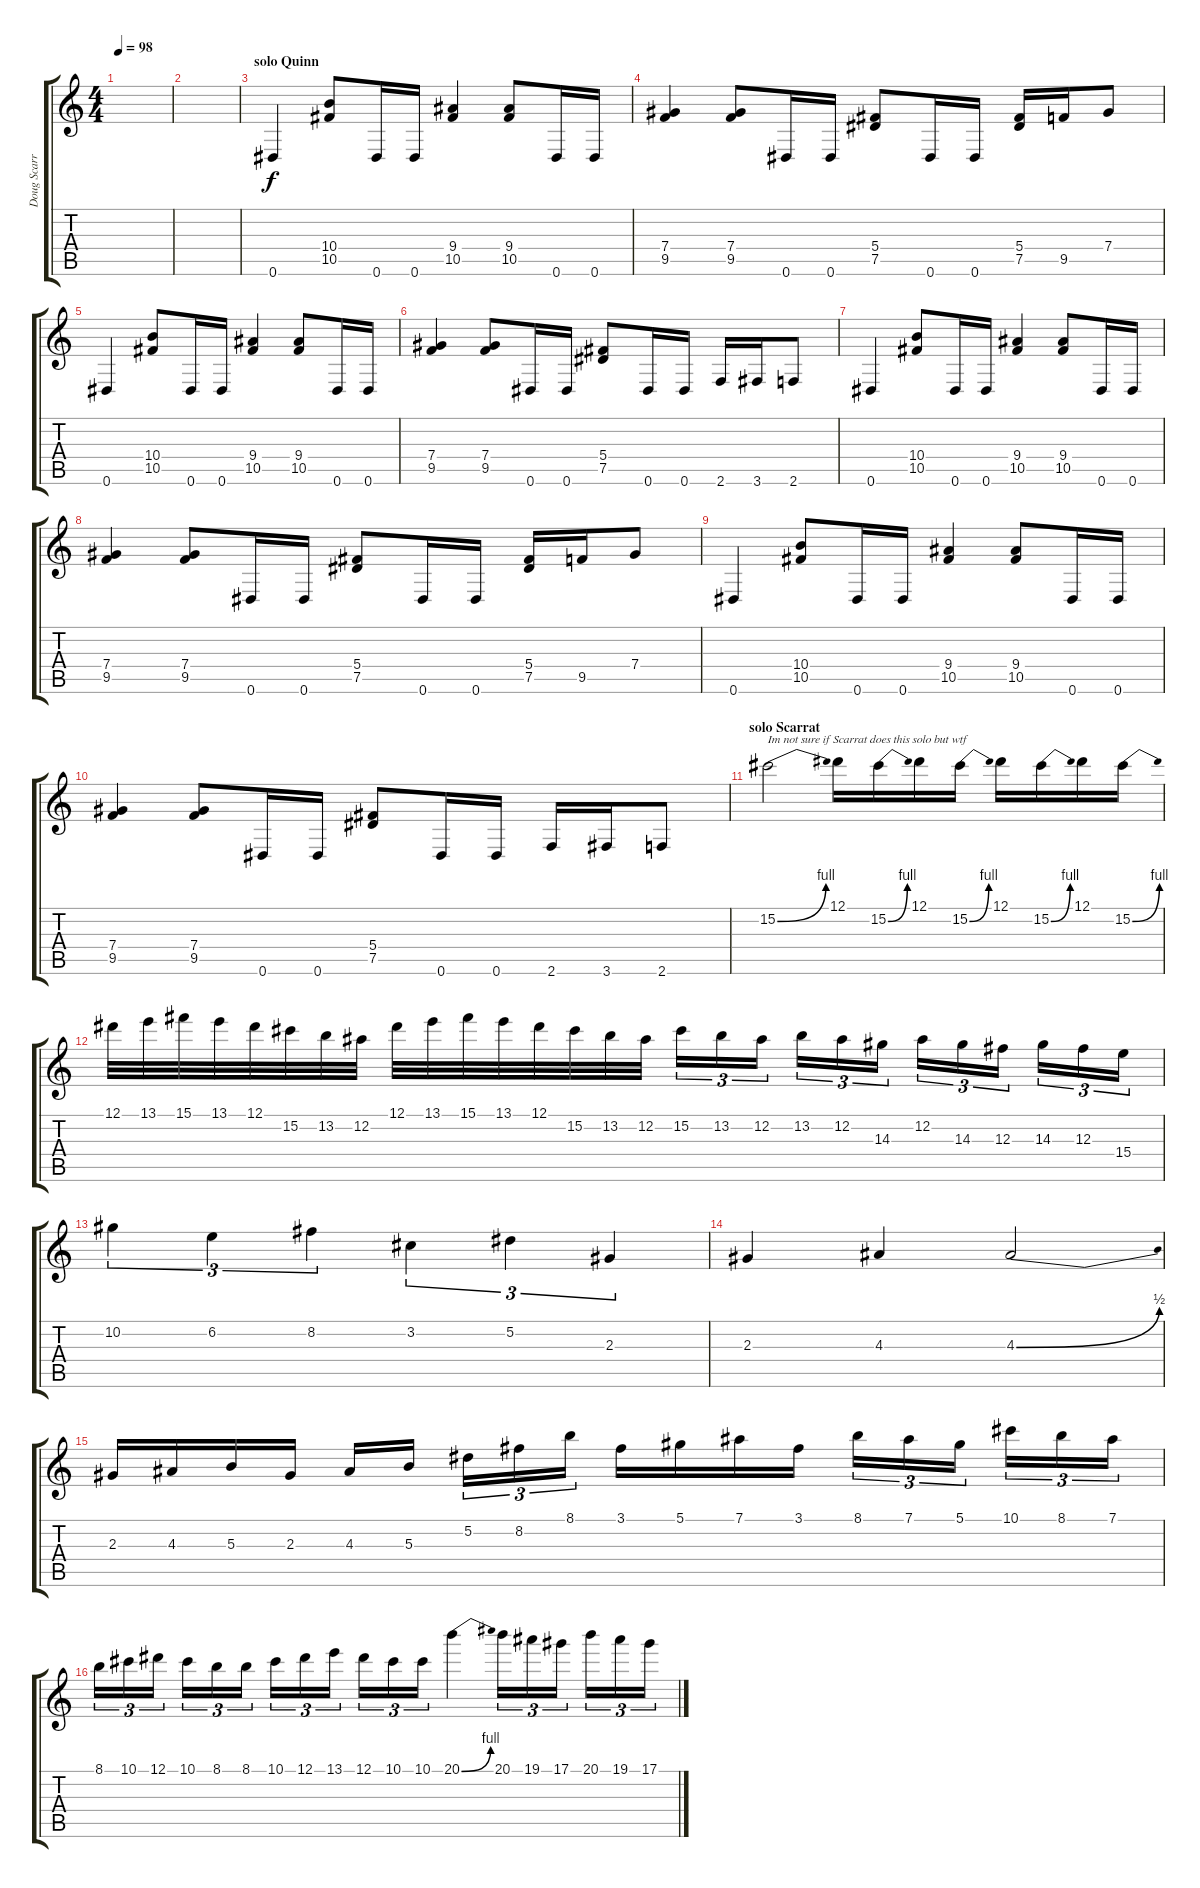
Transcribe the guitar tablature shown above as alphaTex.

\track ("Doug Scarrat" "Doug Scarr") {instrument distortionguitar}
\staff {score tabs}
\tuning (Eb4 Bb3 Gb3 Db3 Ab2 Eb2) {hide}
\ts (4 4)
\tempo 98
\clef g2
\ks c
|
|
\section ("" "solo Quinn")
0.6.4 (10.4 10.5).8 0.6.16 0.6.16 (9.4 10.5).4 (9.4 10.5).8 0.6.16 0.6.16 |
(7.4 9.5).4 (7.4 9.5).8 0.6.16 0.6.16 (5.4 7.5).8 0.6.16 0.6.16 (5.4 7.5).16 9.5.16 7.4.8 |
0.6.4 (10.4 10.5).8 0.6.16 0.6.16 (9.4 10.5).4 (9.4 10.5).8 0.6.16 0.6.16 |
(7.4 9.5).4 (7.4 9.5).8 0.6.16 0.6.16 (5.4 7.5).8 0.6.16 0.6.16 2.6.16 3.6.16 2.6.8 |
0.6.4 (10.4 10.5).8 0.6.16 0.6.16 (9.4 10.5).4 (9.4 10.5).8 0.6.16 0.6.16 |
(7.4 9.5).4 (7.4 9.5).8 0.6.16 0.6.16 (5.4 7.5).8 0.6.16 0.6.16 (5.4 7.5).16 9.5.16 7.4.8 |
0.6.4 (10.4 10.5).8 0.6.16 0.6.16 (9.4 10.5).4 (9.4 10.5).8 0.6.16 0.6.16 |
(7.4 9.5).4 (7.4 9.5).8 0.6.16 0.6.16 (5.4 7.5).8 0.6.16 0.6.16 2.6.16 3.6.16 2.6.8 |
\section ("" "solo Scarrat")
15.2{be (bend 0 0 60 4)}.2{txt "Im not sure if Scarrat does this solo but wtf"} 12.1.16 15.2{be (bend 0 0 60 4)}.16 12.1.16 15.2{be (bend 0 0 60 4)}.16 12.1.16 15.2{be (bend 0 0 60 4)}.16 12.1.16 15.2{be (bend 0 0 60 4)}.16 |
12.1.32 13.1.32 15.1.32 13.1.32 12.1.32 15.2.32 13.2.32 12.2.32 12.1.32 13.1.32 15.1.32 13.1.32 12.1.32 15.2.32 13.2.32 12.2.32 15.2.16{tu (3 2)} 13.2.16{tu (3 2)} 12.2.16{tu (3 2)} 13.2.16{tu (3 2)} 12.2.16{tu (3 2)} 14.3.16{tu (3 2)} 12.2.16{tu (3 2)} 14.3.16{tu (3 2)} 12.3.16{tu (3 2)} 14.3.16{tu (3 2)} 12.3.16{tu (3 2)} 15.4.16{tu (3 2)} |
10.2.4{tu (3 2)} 6.2.4{tu (3 2)} 8.2.4{tu (3 2)} 3.2.4{tu (3 2)} 5.2.4{tu (3 2)} 2.3.4{tu (3 2)} |
2.3.4 4.3.4 4.3{be (bend 0 0 60 2)}.2 |
2.3.16 4.3.16 5.3.16 2.3.16 4.3.16 5.3.16 5.2.16{tu (3 2)} 8.2.16{tu (3 2)} 8.1.16{tu (3 2)} 3.1.16 5.1.16 7.1.16 3.1.16 8.1.16{tu (3 2)} 7.1.16{tu (3 2)} 5.1.16{tu (3 2)} 10.1.16{tu (3 2)} 8.1.16{tu (3 2)} 7.1.16{tu (3 2)} |
8.1.16{tu (3 2)} 10.1.16{tu (3 2)} 12.1.16{tu (3 2)} 10.1.16{tu (3 2)} 8.1.16{tu (3 2)} 8.1.16{tu (3 2)} 10.1.16{tu (3 2)} 12.1.16{tu (3 2)} 13.1.16{tu (3 2)} 12.1.16{tu (3 2)} 10.1.16{tu (3 2)} 10.1.16{tu (3 2)} 20.1{be (bend 0 0 60 4)}.4 20.1.16{tu (3 2)} 19.1.16{tu (3 2)} 17.1.16{tu (3 2)} 20.1.16{tu (3 2)} 19.1.16{tu (3 2)} 17.1.16{tu (3 2)}
